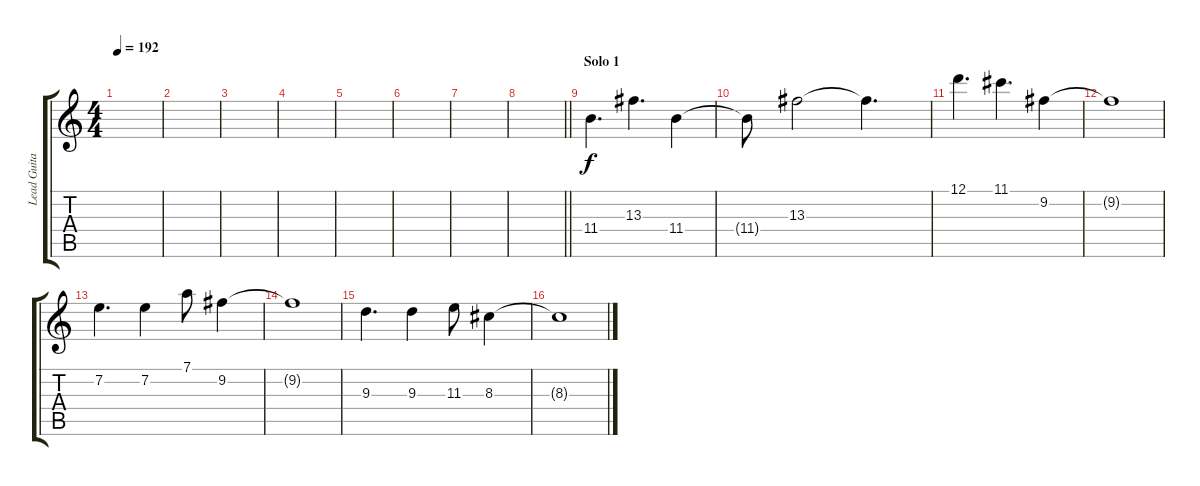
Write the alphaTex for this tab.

\track ("Lead Guitar 2" "Lead Guita") {instrument distortionguitar}
\staff {score tabs}
\tuning (D4 A3 F3 C3 G2 C2) {hide}
\ts (4 4)
\tempo 192
\clef g2
\ks aminor
|
|
|
|
|
|
|
\barLineRight lightlight
|
\section ("" "Solo 1")
11.4.4{d} 13.3.4{d} 11.4.4 |
11.4{t}.8 13.3.2 13.3{t}.4{d} |
12.1.4{d} 11.1.4{d} 9.2.4 |
9.2{t}.1 |
7.2.4{d} 7.2.4 7.1.8 9.2.4 |
9.2{t}.1 |
9.3.4{d} 9.3.4 11.3.8 8.3.4 |
8.3{t}.1
